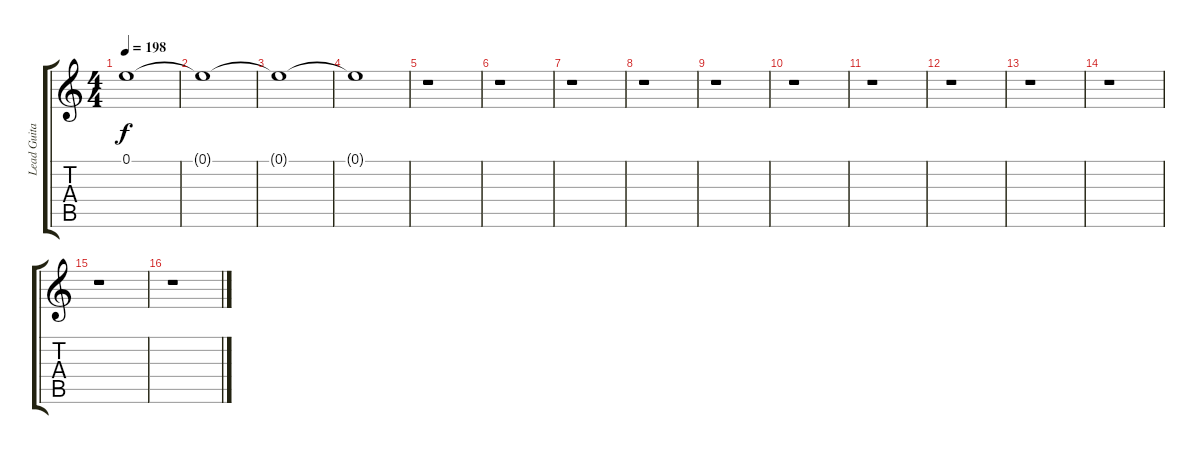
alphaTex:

\track ("Lead Guitar" "Lead Guita") {instrument distortionguitar}
\staff {score tabs}
\tuning (E4 B3 G3 D3 A2 E2) {hide}
\ts (4 4)
\tempo 198
\clef g2
\ks c
0.1.1{dy f} |
0.1{t}.1 |
0.1{t}.1 |
0.1{t}.1 |
r.1 |
r.1 |
r.1 |
r.1 |
r.1 |
r.1 |
r.1 |
r.1 |
r.1 |
r.1 |
r.1 |
r.1
